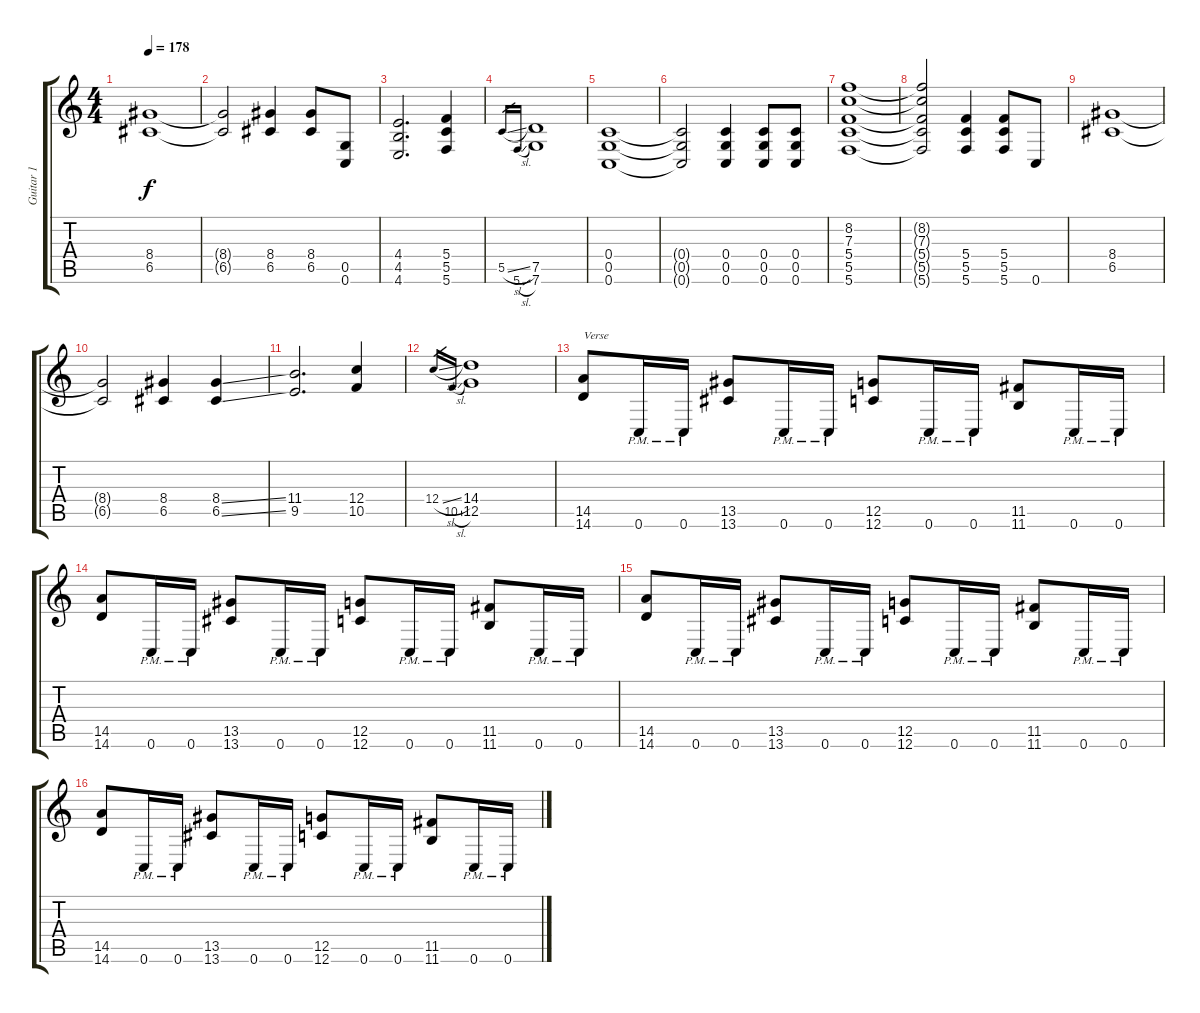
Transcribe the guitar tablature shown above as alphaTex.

\track ("Guitar 1" "Guitar 1") {instrument distortionguitar}
\staff {score tabs}
\tuning (D4 A3 F3 C3 G2 C2) {hide}
\ts (4 4)
\tempo 178
\clef g2
\ks c
(8.4 6.5).1{dy f} |
(8.4{t} 6.5{t}).2 (8.4 6.5).4 (8.4 6.5).8 (0.5 0.6).8 |
(4.4 4.5 4.6).2{d} (5.4 5.5 5.6).4 |
5.5{sl}.16{gr} 5.6{sl}.16{gr} (7.5 7.6).1 |
(0.4 0.5 0.6).1 |
(0.4{t} 0.5{t} 0.6{t}).2 (0.4 0.5 0.6).4 (0.4 0.5 0.6).8 (0.4 0.5 0.6).8 |
(8.2 7.3 5.4 5.5 5.6).1 |
(8.2{t} 7.3{t} 5.4{t} 5.5{t} 5.6{t}).2 (5.4 5.5 5.6).4 (5.4 5.5 5.6).8 0.6.8 |
(8.4 6.5).1 |
(8.4{t} 6.5{t}).2 (8.4 6.5).4 (8.4{ss} 6.5{ss}).4 |
(11.4 9.5).2{d} (12.4 10.5).4 |
12.4{sl}.16{gr} 10.5{sl}.16{gr} (14.4 12.5).1 |
(14.5 14.6).8{txt "Verse"} 0.6{pm}.16 0.6{pm}.16 (13.5 13.6).8 0.6{pm}.16 0.6{pm}.16 (12.5 12.6).8 0.6{pm}.16 0.6{pm}.16 (11.5 11.6).8 0.6{pm}.16 0.6{pm}.16 |
(14.5 14.6).8 0.6{pm}.16 0.6{pm}.16 (13.5 13.6).8 0.6{pm}.16 0.6{pm}.16 (12.5 12.6).8 0.6{pm}.16 0.6{pm}.16 (11.5 11.6).8 0.6{pm}.16 0.6{pm}.16 |
(14.5 14.6).8 0.6{pm}.16 0.6{pm}.16 (13.5 13.6).8 0.6{pm}.16 0.6{pm}.16 (12.5 12.6).8 0.6{pm}.16 0.6{pm}.16 (11.5 11.6).8 0.6{pm}.16 0.6{pm}.16 |
(14.5 14.6).8 0.6{pm}.16 0.6{pm}.16 (13.5 13.6).8 0.6{pm}.16 0.6{pm}.16 (12.5 12.6).8 0.6{pm}.16 0.6{pm}.16 (11.5 11.6).8 0.6{pm}.16 0.6{pm}.16
